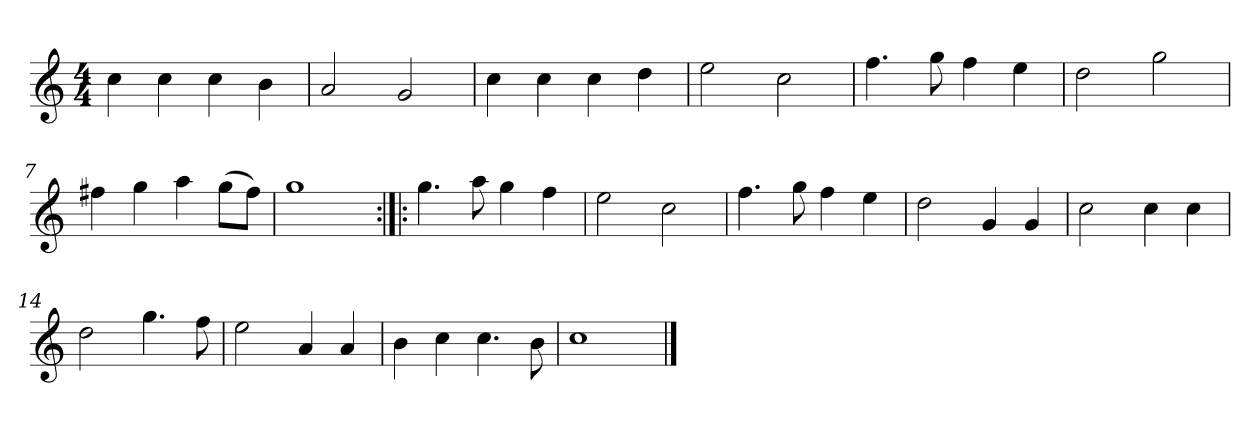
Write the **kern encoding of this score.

**kern
*part1
*staff1
*clefG2
*k[]
*C:
*M4/4
*MM120
=1
4cc
4cc
4cc
4b
=2
2a
2g
=3
4cc
4cc
4cc
4dd
=4
2ee
2cc
=5
4.ff
8gg
4ff
4ee
=6
2dd
2gg
=7
4ff#X
4gg
4aa
(8gg\L
8ff#\J)
=8
1gg
=9:|!|:
4.gg
8aa
4gg
4ff
=10
2ee
2cc
=11
4.ff
8gg
4ff
4ee
=12
2dd
4g
4g
=13
2cc
4cc
4cc
=14
2dd
4.gg
8ff
=15
2ee
4a
4a
=16
4b
4cc
4.cc
8b
=17
1cc
==
*-
